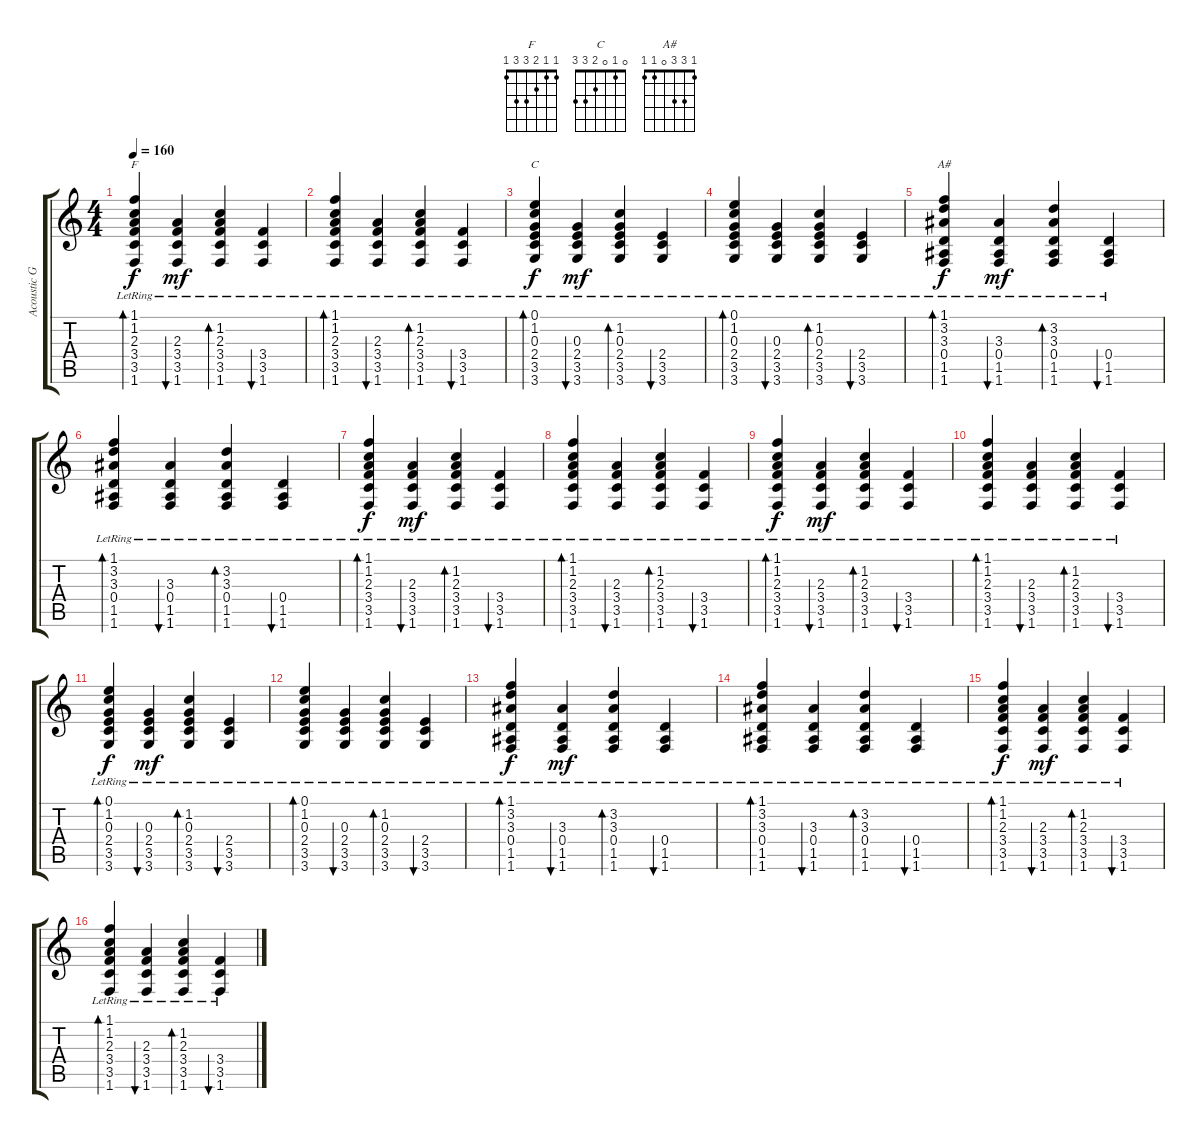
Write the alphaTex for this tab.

\track ("Acoustic Guitar" "Acoustic G") {instrument acousticguitarsteel}
\staff {score tabs}
\tuning (E4 B3 G3 D3 A2 E2) {hide}
\chord ("F" 1 1 2 3 3 1)
\chord ("C" 0 1 0 2 3 3)
\chord ("A#" 1 3 3 0 1 1)
\ts (4 4)
\section ("" "")
\tempo 160
\clef g2
\ks c
(1.1{lr} 1.2{lr} 2.3{lr} 3.4{lr} 3.5{lr} 1.6{lr}).4{bd 30 ch "F" dy f} (2.3{lr} 3.4{lr} 3.5{lr} 1.6{lr}).4{bu 60 dy mf} (1.2{lr} 2.3{lr} 3.4{lr} 3.5{lr} 1.6{lr}).4{bd 60} (3.4{lr} 3.5{lr} 1.6{lr}).4{bu 60} |
(1.1{lr} 1.2{lr} 2.3{lr} 3.4{lr} 3.5{lr} 1.6{lr}).4{bd 30} (2.3{lr} 3.4{lr} 3.5{lr} 1.6{lr}).4{bu 60} (1.2{lr} 2.3{lr} 3.4{lr} 3.5{lr} 1.6{lr}).4{bd 60} (3.4{lr} 3.5{lr} 1.6{lr}).4{bu 60} |
(0.1{lr} 1.2{lr} 0.3{lr} 2.4{lr} 3.5{lr} 3.6{lr}).4{bd 30 ch "C" dy f} (0.3{lr} 2.4{lr} 3.5{lr} 3.6{lr}).4{bu 60 dy mf} (1.2{lr} 0.3{lr} 2.4{lr} 3.5{lr} 3.6{lr}).4{bd 60} (2.4{lr} 3.5{lr} 3.6{lr}).4{bu 60} |
(0.1{lr} 1.2{lr} 0.3{lr} 2.4{lr} 3.5{lr} 3.6{lr}).4{bd 30} (0.3{lr} 2.4{lr} 3.5{lr} 3.6{lr}).4{bu 60} (1.2{lr} 0.3{lr} 2.4{lr} 3.5{lr} 3.6{lr}).4{bd 60} (2.4{lr} 3.5{lr} 3.6{lr}).4{bu 60} |
(1.1{lr} 3.2{lr} 3.3{lr} 0.4{lr} 1.5{lr} 1.6{lr}).4{bd 30 ch "A#" dy f} (3.3{lr} 0.4{lr} 1.5{lr} 1.6{lr}).4{bu 60 dy mf} (3.2{lr} 3.3{lr} 0.4{lr} 1.5{lr} 1.6{lr}).4{bd 60} (0.4{lr} 1.5{lr} 1.6{lr}).4{bu 60} |
(1.1{lr} 3.2{lr} 3.3{lr} 0.4{lr} 1.5{lr} 1.6{lr}).4{bd 30} (3.3{lr} 0.4{lr} 1.5{lr} 1.6{lr}).4{bu 60} (3.2{lr} 3.3{lr} 0.4{lr} 1.5{lr} 1.6{lr}).4{bd 60} (0.4{lr} 1.5{lr} 1.6{lr}).4{bu 60} |
(1.1{lr} 1.2{lr} 2.3{lr} 3.4{lr} 3.5{lr} 1.6{lr}).4{bd 30 dy f} (2.3{lr} 3.4{lr} 3.5{lr} 1.6{lr}).4{bu 60 dy mf} (1.2{lr} 2.3{lr} 3.4{lr} 3.5{lr} 1.6{lr}).4{bd 60} (3.4{lr} 3.5{lr} 1.6{lr}).4{bu 60} |
(1.1{lr} 1.2{lr} 2.3{lr} 3.4{lr} 3.5{lr} 1.6{lr}).4{bd 30} (2.3{lr} 3.4{lr} 3.5{lr} 1.6{lr}).4{bu 60} (1.2{lr} 2.3{lr} 3.4{lr} 3.5{lr} 1.6{lr}).4{bd 60} (3.4{lr} 3.5{lr} 1.6{lr}).4{bu 60} |
(1.1{lr} 1.2{lr} 2.3{lr} 3.4{lr} 3.5{lr} 1.6{lr}).4{bd 30 dy f} (2.3{lr} 3.4{lr} 3.5{lr} 1.6{lr}).4{bu 60 dy mf} (1.2{lr} 2.3{lr} 3.4{lr} 3.5{lr} 1.6{lr}).4{bd 60} (3.4{lr} 3.5{lr} 1.6{lr}).4{bu 60} |
(1.1{lr} 1.2{lr} 2.3{lr} 3.4{lr} 3.5{lr} 1.6{lr}).4{bd 30} (2.3{lr} 3.4{lr} 3.5{lr} 1.6{lr}).4{bu 60} (1.2{lr} 2.3{lr} 3.4{lr} 3.5{lr} 1.6{lr}).4{bd 60} (3.4{lr} 3.5{lr} 1.6{lr}).4{bu 60} |
(0.1{lr} 1.2{lr} 0.3{lr} 2.4{lr} 3.5{lr} 3.6{lr}).4{bd 30 dy f} (0.3{lr} 2.4{lr} 3.5{lr} 3.6{lr}).4{bu 60 dy mf} (1.2{lr} 0.3{lr} 2.4{lr} 3.5{lr} 3.6{lr}).4{bd 60} (2.4{lr} 3.5{lr} 3.6{lr}).4{bu 60} |
(0.1{lr} 1.2{lr} 0.3{lr} 2.4{lr} 3.5{lr} 3.6{lr}).4{bd 30} (0.3{lr} 2.4{lr} 3.5{lr} 3.6{lr}).4{bu 60} (1.2{lr} 0.3{lr} 2.4{lr} 3.5{lr} 3.6{lr}).4{bd 60} (2.4{lr} 3.5{lr} 3.6{lr}).4{bu 60} |
(1.1{lr} 3.2{lr} 3.3{lr} 0.4{lr} 1.5{lr} 1.6{lr}).4{bd 30 dy f} (3.3{lr} 0.4{lr} 1.5{lr} 1.6{lr}).4{bu 60 dy mf} (3.2{lr} 3.3{lr} 0.4{lr} 1.5{lr} 1.6{lr}).4{bd 60} (0.4{lr} 1.5{lr} 1.6{lr}).4{bu 60} |
(1.1{lr} 3.2{lr} 3.3{lr} 0.4{lr} 1.5{lr} 1.6{lr}).4{bd 30} (3.3{lr} 0.4{lr} 1.5{lr} 1.6{lr}).4{bu 60} (3.2{lr} 3.3{lr} 0.4{lr} 1.5{lr} 1.6{lr}).4{bd 60} (0.4{lr} 1.5{lr} 1.6{lr}).4{bu 60} |
(1.1{lr} 1.2{lr} 2.3{lr} 3.4{lr} 3.5{lr} 1.6{lr}).4{bd 30 dy f} (2.3{lr} 3.4{lr} 3.5{lr} 1.6{lr}).4{bu 60 dy mf} (1.2{lr} 2.3{lr} 3.4{lr} 3.5{lr} 1.6{lr}).4{bd 60} (3.4{lr} 3.5{lr} 1.6{lr}).4{bu 60} |
(1.1{lr} 1.2{lr} 2.3{lr} 3.4{lr} 3.5{lr} 1.6{lr}).4{bd 30} (2.3{lr} 3.4{lr} 3.5{lr} 1.6{lr}).4{bu 60} (1.2{lr} 2.3{lr} 3.4{lr} 3.5{lr} 1.6{lr}).4{bd 60} (3.4{lr} 3.5{lr} 1.6{lr}).4{bu 60}
